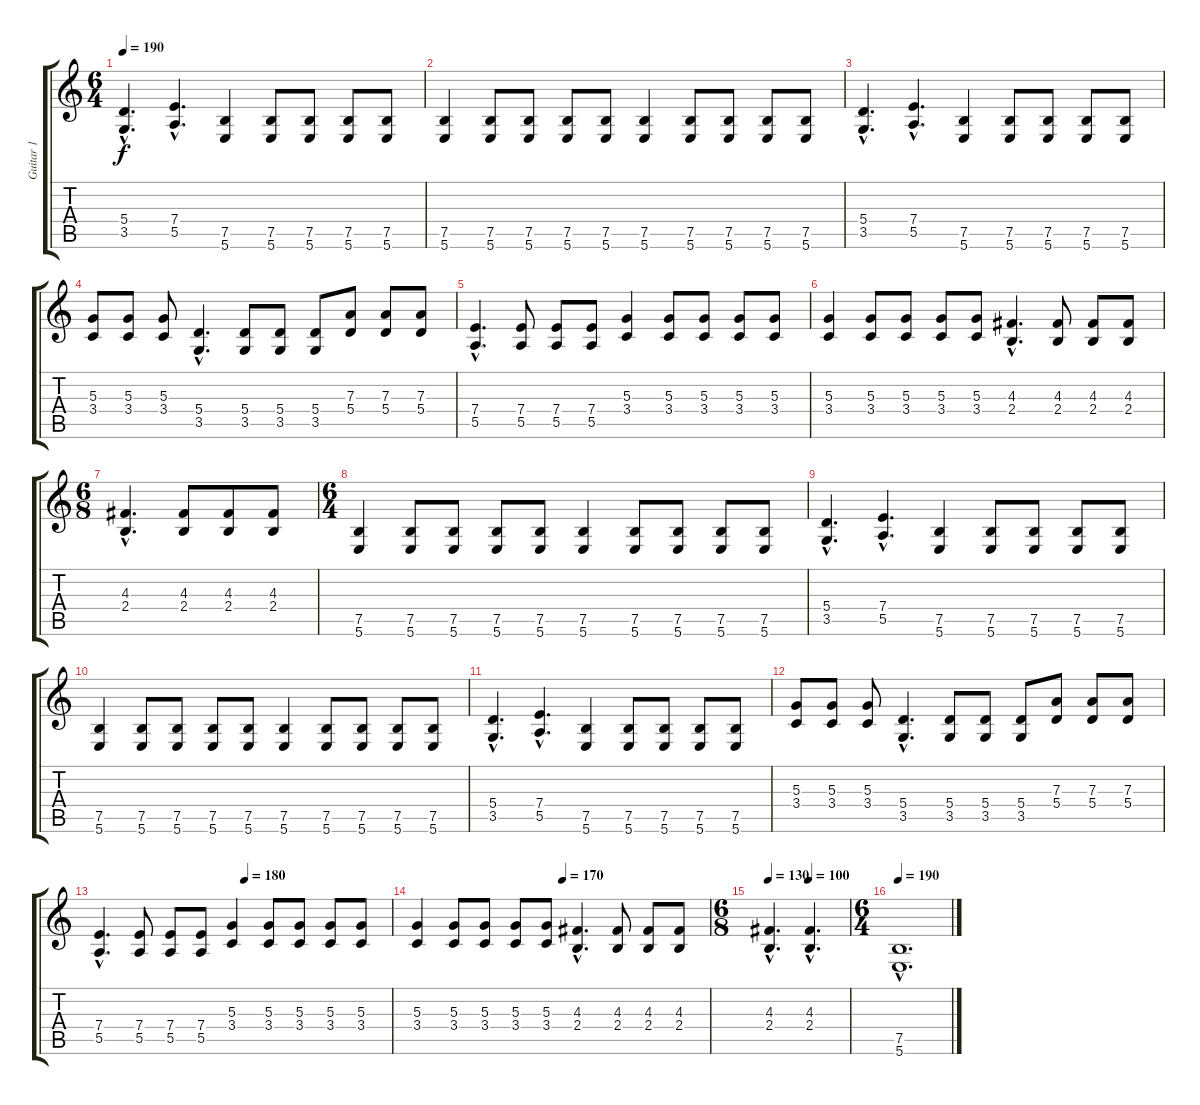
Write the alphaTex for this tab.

\track ("Guitar 1" "Guitar 1") {instrument distortionguitar}
\staff {score tabs}
\tuning (B3 G3 D3 A2 E2 B1) {hide}
\ts (6 4)
\tempo 190
\clef g2
\ks c
(5.4{hac} 3.5{hac}).4{d dy f} (7.4{hac} 5.5{hac}).4{d} (7.5 5.6).4 (7.5 5.6).8 (7.5 5.6).8 (7.5 5.6).8 (7.5 5.6).8 |
(7.5 5.6).4 (7.5 5.6).8 (7.5 5.6).8 (7.5 5.6).8 (7.5 5.6).8 (7.5 5.6).4 (7.5 5.6).8 (7.5 5.6).8 (7.5 5.6).8 (7.5 5.6).8 |
(5.4{hac} 3.5{hac}).4{d} (7.4{hac} 5.5{hac}).4{d} (7.5 5.6).4 (7.5 5.6).8 (7.5 5.6).8 (7.5 5.6).8 (7.5 5.6).8 |
(5.3 3.4).8 (5.3 3.4).8 (5.3 3.4).8 (5.4{hac} 3.5{hac}).4{d} (5.4 3.5).8 (5.4 3.5).8 (5.4 3.5).8 (7.3 5.4).8 (7.3 5.4).8 (7.3 5.4).8 |
(7.4{hac} 5.5{hac}).4{d} (7.4 5.5).8 (7.4 5.5).8 (7.4 5.5).8 (5.3 3.4).4 (5.3 3.4).8 (5.3 3.4).8 (5.3 3.4).8 (5.3 3.4).8 |
(5.3 3.4).4 (5.3 3.4).8 (5.3 3.4).8 (5.3 3.4).8 (5.3 3.4).8 (4.3{hac} 2.4{hac}).4{d} (4.3 2.4).8 (4.3 2.4).8 (4.3 2.4).8 |
\ts (6 8)
(4.3{hac} 2.4{hac}).4{d} (4.3 2.4).8 (4.3 2.4).8 (4.3 2.4).8 |
\ts (6 4)
(7.5 5.6).4 (7.5 5.6).8 (7.5 5.6).8 (7.5 5.6).8 (7.5 5.6).8 (7.5 5.6).4 (7.5 5.6).8 (7.5 5.6).8 (7.5 5.6).8 (7.5 5.6).8 |
(5.4{hac} 3.5{hac}).4{d} (7.4{hac} 5.5{hac}).4{d} (7.5 5.6).4 (7.5 5.6).8 (7.5 5.6).8 (7.5 5.6).8 (7.5 5.6).8 |
(7.5 5.6).4 (7.5 5.6).8 (7.5 5.6).8 (7.5 5.6).8 (7.5 5.6).8 (7.5 5.6).4 (7.5 5.6).8 (7.5 5.6).8 (7.5 5.6).8 (7.5 5.6).8 |
(5.4{hac} 3.5{hac}).4{d} (7.4{hac} 5.5{hac}).4{d} (7.5 5.6).4 (7.5 5.6).8 (7.5 5.6).8 (7.5 5.6).8 (7.5 5.6).8 |
(5.3 3.4).8 (5.3 3.4).8 (5.3 3.4).8 (5.4{hac} 3.5{hac}).4{d} (5.4 3.5).8 (5.4 3.5).8 (5.4 3.5).8 (7.3 5.4).8 (7.3 5.4).8 (7.3 5.4).8 |
\tempo (180 0.5)
(7.4{hac} 5.5{hac}).4{d} (7.4 5.5).8 (7.4 5.5).8 (7.4 5.5).8 (5.3 3.4).4 (5.3 3.4).8 (5.3 3.4).8 (5.3 3.4).8 (5.3 3.4).8 |
\tempo (170 0.5)
(5.3 3.4).4 (5.3 3.4).8 (5.3 3.4).8 (5.3 3.4).8 (5.3 3.4).8 (4.3{hac} 2.4{hac}).4{d} (4.3 2.4).8 (4.3 2.4).8 (4.3 2.4).8 |
\ts (6 8)
\tempo 130
\tempo (100 0.5)
(4.3{hac} 2.4{hac}).4{d} (4.3{hac} 2.4{hac}).4{d} |
\ts (6 4)
\tempo 190
(7.5{hac} 5.6{hac}).1{d}
